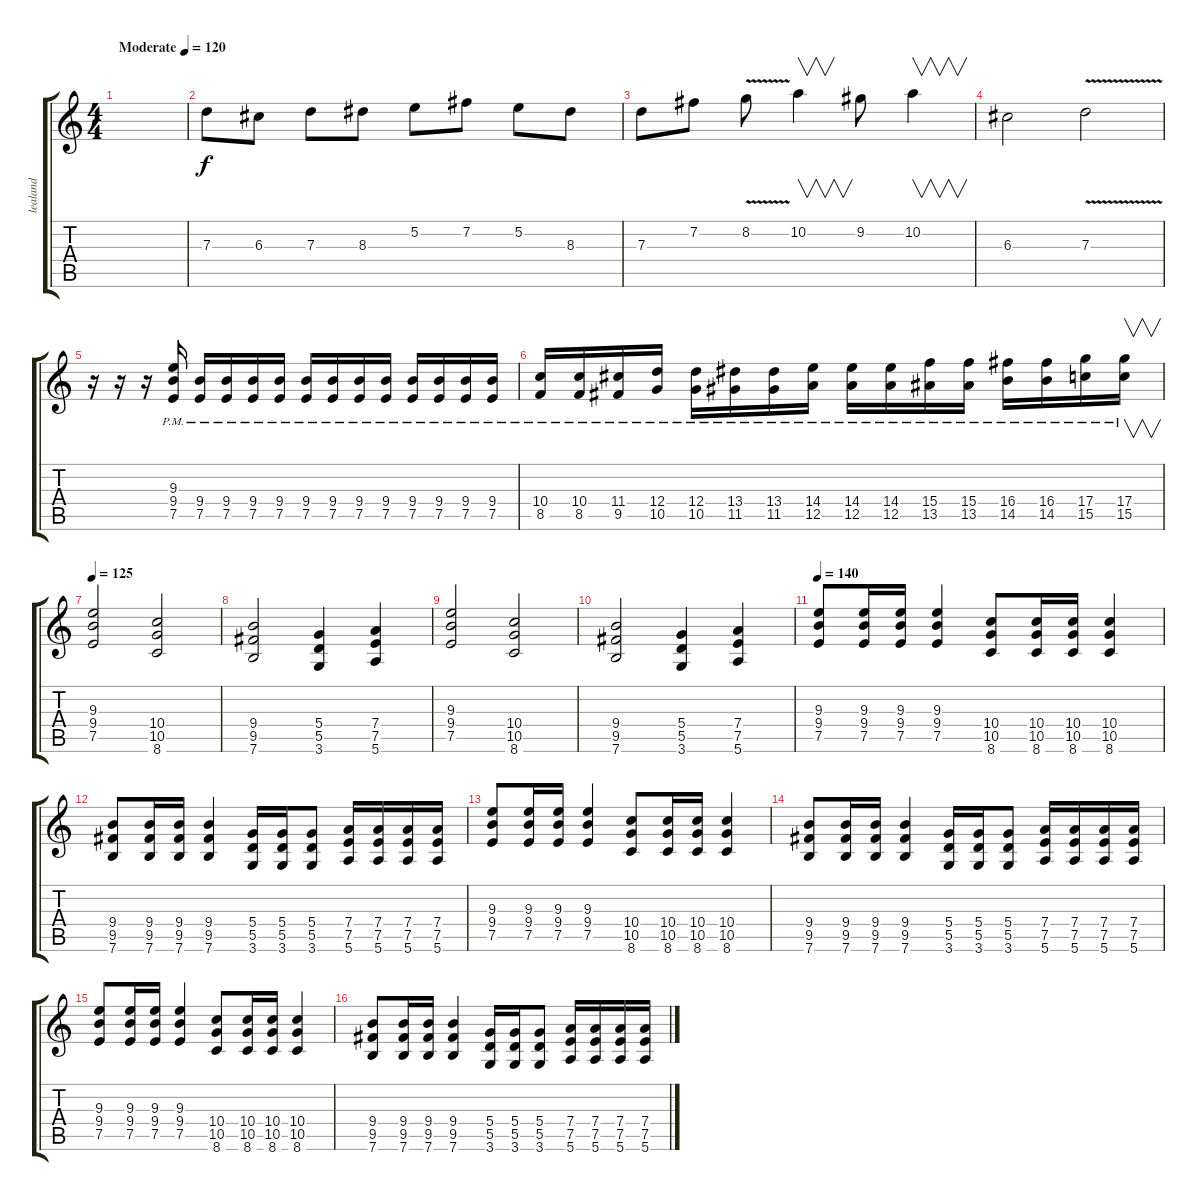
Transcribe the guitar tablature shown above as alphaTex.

\track ("lealand" "lealand") {instrument distortionguitar}
\staff {score tabs}
\tuning (E4 B3 G3 D3 A2 E2) {hide}
\ts (4 4)
\tempo (120 "Moderate")
\clef g2
\ks c
|
7.3.8 6.3.8 7.3.8 8.3.8 5.2.8 7.2.8 5.2.8 8.3.8 |
7.3.8 7.2.8 8.2{v}.8 10.2.4{v} 9.2.8 10.2.4{v} |
6.3.2 7.3{v}.2 |
r.16 r.16 r.16 (9.3{pm} 9.4{pm} 7.5{pm}).16 (9.4{pm} 7.5{pm}).16 (9.4{pm} 7.5{pm}).16 (9.4{pm} 7.5{pm}).16 (9.4{pm} 7.5{pm}).16 (9.4{pm} 7.5{pm}).16 (9.4{pm} 7.5{pm}).16 (9.4{pm} 7.5{pm}).16 (9.4{pm} 7.5{pm}).16 (9.4{pm} 7.5{pm}).16 (9.4{pm} 7.5{pm}).16 (9.4{pm} 7.5{pm}).16 (9.4{pm} 7.5{pm}).16 |
(10.4{pm} 8.5{pm}).16 (10.4{pm} 8.5{pm}).16 (11.4{pm} 9.5{pm}).16 (12.4{pm} 10.5{pm}).16 (12.4{pm} 10.5{pm}).16 (13.4{pm} 11.5{pm}).16 (13.4{pm} 11.5{pm}).16 (14.4{pm} 12.5{pm}).16 (14.4{pm} 12.5{pm}).16 (14.4{pm} 12.5{pm}).16 (15.4{pm} 13.5{pm}).16 (15.4{pm} 13.5{pm}).16 (16.4{pm} 14.5{pm}).16 (16.4{pm} 14.5{pm}).16 (17.4{pm} 15.5{pm}).16 (17.4{pm} 15.5{pm}).16{v} |
\tempo 125
(9.3 9.4 7.5).2 (10.4 10.5 8.6).2 |
(9.4 9.5 7.6).2 (5.4 5.5 3.6).4 (7.4 7.5 5.6).4 |
(9.3 9.4 7.5).2 (10.4 10.5 8.6).2 |
(9.4 9.5 7.6).2 (5.4 5.5 3.6).4 (7.4 7.5 5.6).4 |
\tempo 140
(9.3 9.4 7.5).8 (9.3 9.4 7.5).16 (9.3 9.4 7.5).16 (9.3 9.4 7.5).4 (10.4 10.5 8.6).8 (10.4 10.5 8.6).16 (10.4 10.5 8.6).16 (10.4 10.5 8.6).4 |
(9.4 9.5 7.6).8 (9.4 9.5 7.6).16 (9.4 9.5 7.6).16 (9.4 9.5 7.6).4 (5.4 5.5 3.6).16 (5.4 5.5 3.6).16 (5.4 5.5 3.6).8 (7.4 7.5 5.6).16 (7.4 7.5 5.6).16 (7.4 7.5 5.6).16 (7.4 7.5 5.6).16 |
(9.3 9.4 7.5).8 (9.3 9.4 7.5).16 (9.3 9.4 7.5).16 (9.3 9.4 7.5).4 (10.4 10.5 8.6).8 (10.4 10.5 8.6).16 (10.4 10.5 8.6).16 (10.4 10.5 8.6).4 |
(9.4 9.5 7.6).8 (9.4 9.5 7.6).16 (9.4 9.5 7.6).16 (9.4 9.5 7.6).4 (5.4 5.5 3.6).16 (5.4 5.5 3.6).16 (5.4 5.5 3.6).8 (7.4 7.5 5.6).16 (7.4 7.5 5.6).16 (7.4 7.5 5.6).16 (7.4 7.5 5.6).16 |
(9.3 9.4 7.5).8 (9.3 9.4 7.5).16 (9.3 9.4 7.5).16 (9.3 9.4 7.5).4 (10.4 10.5 8.6).8 (10.4 10.5 8.6).16 (10.4 10.5 8.6).16 (10.4 10.5 8.6).4 |
(9.4 9.5 7.6).8 (9.4 9.5 7.6).16 (9.4 9.5 7.6).16 (9.4 9.5 7.6).4 (5.4 5.5 3.6).16 (5.4 5.5 3.6).16 (5.4 5.5 3.6).8 (7.4 7.5 5.6).16 (7.4 7.5 5.6).16 (7.4 7.5 5.6).16 (7.4 7.5 5.6).16
